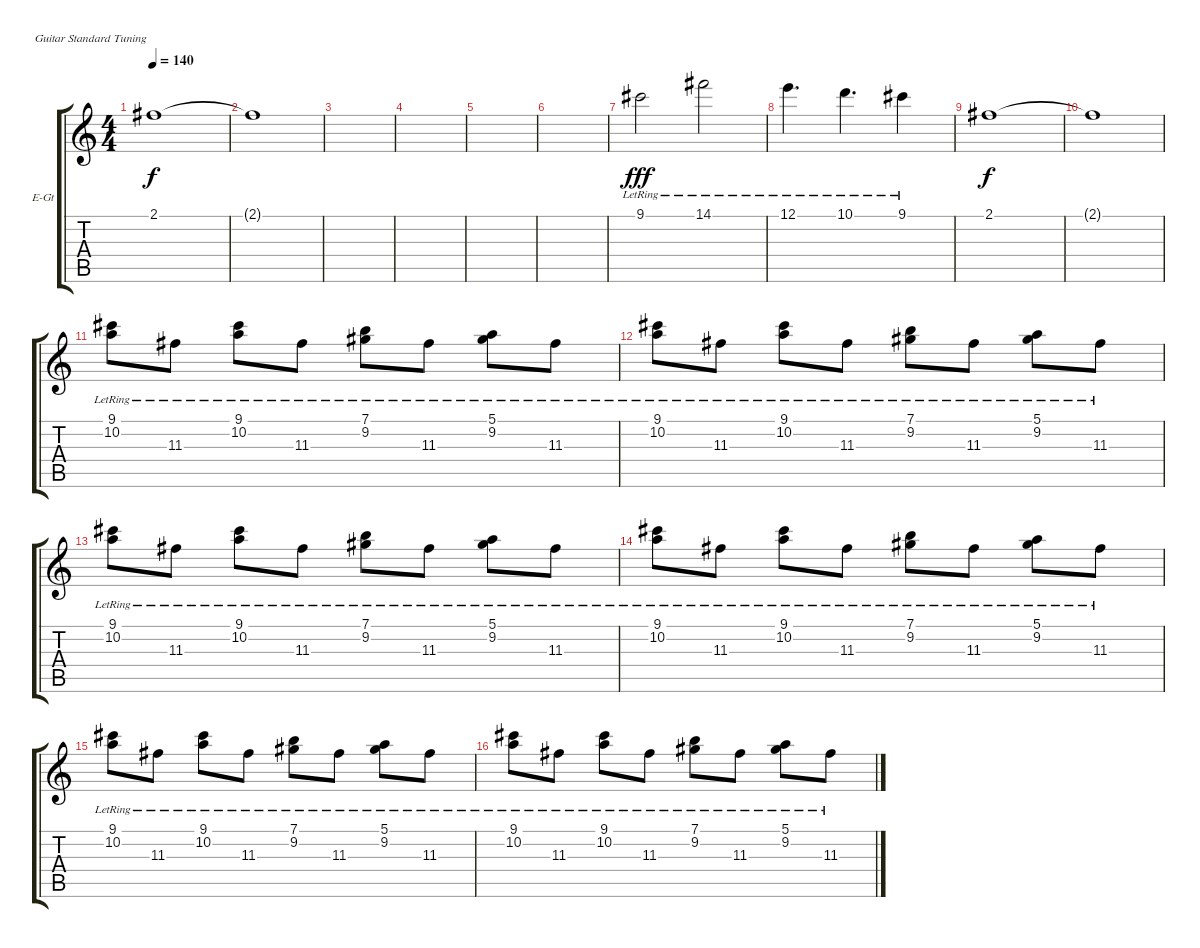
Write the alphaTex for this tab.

\bracketExtendMode groupsimilarinstruments
\firstSystemTrackNameOrientation horizontal
\otherSystemsTrackNameOrientation horizontal
\track ("Jorel Decker keys" "E-Gt") {instrument electricguitarclean}
\staff {score tabs}
\tuning (E4 B3 G3 D3 A2 E2)
\ts (4 4)
\tempo 140
\clef g2
\scale
0.333333
\ks c
2.1.1{dy f} |
\scale
0.333333 2.1{t}.1 |
\scale
0.333333 |
\scale
0.333333 |
\scale
0.333333 |
\scale
0.333333 |
\scale
0.333333 9.1{lr}.2{dy fff} 14.1{lr}.2 |
\scale
0.333333 12.1{lr}.4{d} 10.1{lr}.4{d} 9.1{lr}.4 |
\scale
0.333333 2.1.1{dy f} |
\scale
0.333333 2.1{t}.1 |
\scale
0.333333 (9.1{lr} 10.2{lr}).8 11.3{lr}.8 (9.1{lr} 10.2{lr}).8 11.3{lr}.8 (7.1{lr} 9.2{lr}).8 11.3{lr}.8 (5.1{lr} 9.2{lr}).8 11.3{lr}.8 |
\scale
0.333333 (9.1{lr} 10.2{lr}).8 11.3{lr}.8 (9.1{lr} 10.2{lr}).8 11.3{lr}.8 (7.1{lr} 9.2{lr}).8 11.3{lr}.8 (5.1{lr} 9.2{lr}).8 11.3{lr}.8 |
\scale
0.333333 (9.1{lr} 10.2{lr}).8 11.3{lr}.8 (9.1{lr} 10.2{lr}).8 11.3{lr}.8 (7.1{lr} 9.2{lr}).8 11.3{lr}.8 (5.1{lr} 9.2{lr}).8 11.3{lr}.8 |
\scale
0.333333 (9.1{lr} 10.2{lr}).8 11.3{lr}.8 (9.1{lr} 10.2{lr}).8 11.3{lr}.8 (7.1{lr} 9.2{lr}).8 11.3{lr}.8 (5.1{lr} 9.2{lr}).8 11.3{lr}.8 |
\scale
0.333333 (9.1{lr} 10.2{lr}).8 11.3{lr}.8 (9.1{lr} 10.2{lr}).8 11.3{lr}.8 (7.1{lr} 9.2{lr}).8 11.3{lr}.8 (5.1{lr} 9.2{lr}).8 11.3{lr}.8 |
\scale
0.333333 (9.1{lr} 10.2{lr}).8 11.3{lr}.8 (9.1{lr} 10.2{lr}).8 11.3{lr}.8 (7.1{lr} 9.2{lr}).8 11.3{lr}.8 (5.1{lr} 9.2{lr}).8 11.3{lr}.8
